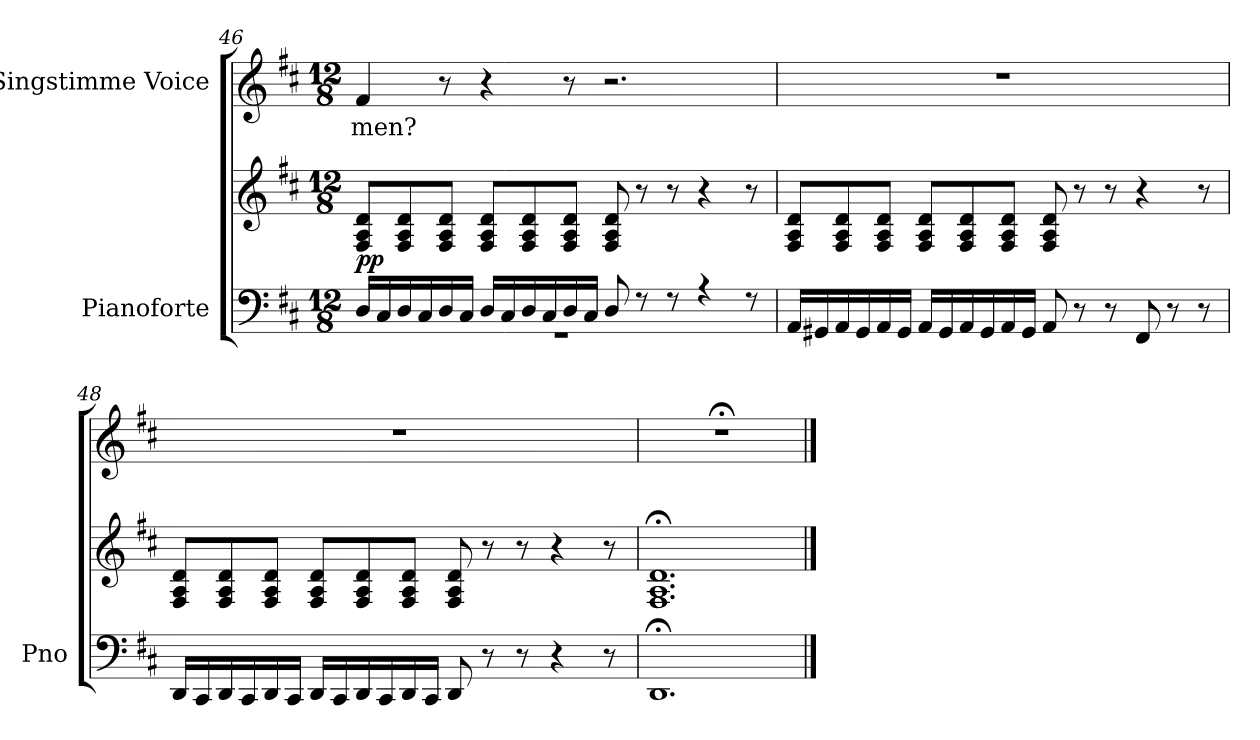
**kern	**kern	**dynam	**kern	**text
*part2	*part2	*part2	*part1	*part1
*staff3	*staff2	*staff2/3	*staff1	*staff1
*I"Pianoforte	*	*	*I"Singstimme Voice	*
*I'Pno	*	*	*	*
!!LO:LB:g=z
*clefF4	*clefG2	*	*clefG2	*
*k[f#c#]	*k[f#c#]	*	*k[f#c#]	*
*M12/8	*M12/8	*	*M12/8	*
=46	=46	=46	=46	=46
*^	*	*	*	*
!	!	!	!LO:DY:a=2	!	!LO:LY:b
16D/LL	1.r	8F#/ 8A/ 8d/L	pp	4f#/	-men?
16C#/	.	.	.	.	.
16D/	.	8F#/ 8A/ 8d/	.	.	.
16C#/	.	.	.	.	.
16D/	.	8F#/ 8A/ 8d/J	.	8r	.
16C#/JJ	.	.	.	.	.
16D/LL	.	8F#/ 8A/ 8d/L	.	4r	.
16C#/	.	.	.	.	.
16D/	.	8F#/ 8A/ 8d/	.	.	.
16C#/	.	.	.	.	.
16D/	.	8F#/ 8A/ 8d/J	.	8r	.
16C#/JJ	.	.	.	.	.
8D/	.	8F#/ 8A/ 8d/	.	2.r	.
8r	.	8r	.	.	.
8r	.	8r	.	.	.
4r	.	4r	.	.	.
8r	.	8r	.	.	.
*v	*v	*	*	*	*
=47	=47	=47	=47	=47
16AA/LL	8F#/ 8A/ 8d/L	.	1.r	.
16GG#X/	.	.	.	.
16AA/	8F#/ 8A/ 8d/	.	.	.
16GG#/	.	.	.	.
16AA/	8F#/ 8A/ 8d/J	.	.	.
16GG#/JJ	.	.	.	.
16AA/LL	8F#/ 8A/ 8d/L	.	.	.
16GG#/	.	.	.	.
16AA/	8F#/ 8A/ 8d/	.	.	.
16GG#/	.	.	.	.
16AA/	8F#/ 8A/ 8d/J	.	.	.
16GG#/JJ	.	.	.	.
8AA/	8F#/ 8A/ 8d/	.	.	.
8r	8r	.	.	.
8r	8r	.	.	.
8FF#/	4r	.	.	.
8r	.	.	.	.
8r	8r	.	.	.
!!LO:LB:g=z
=48	=48	=48	=48	=48
16DD/LL	8F#/ 8A/ 8d/L	.	1.r	.
16CC#/	.	.	.	.
16DD/	8F#/ 8A/ 8d/	.	.	.
16CC#/	.	.	.	.
16DD/	8F#/ 8A/ 8d/J	.	.	.
16CC#/JJ	.	.	.	.
16DD/LL	8F#/ 8A/ 8d/L	.	.	.
16CC#/	.	.	.	.
16DD/	8F#/ 8A/ 8d/	.	.	.
16CC#/	.	.	.	.
16DD/	8F#/ 8A/ 8d/J	.	.	.
16CC#/JJ	.	.	.	.
8DD/	8F#/ 8A/ 8d/	.	.	.
8r	8r	.	.	.
8r	8r	.	.	.
4r	4r	.	.	.
8r	8r	.	.	.
=49	=49	=49	=49	=49
1.DD;	1.F#;< 1.A;< 1.d;<	.	1.r;<	.
==	==	==	==	==
*-	*-	*-	*-	*-
